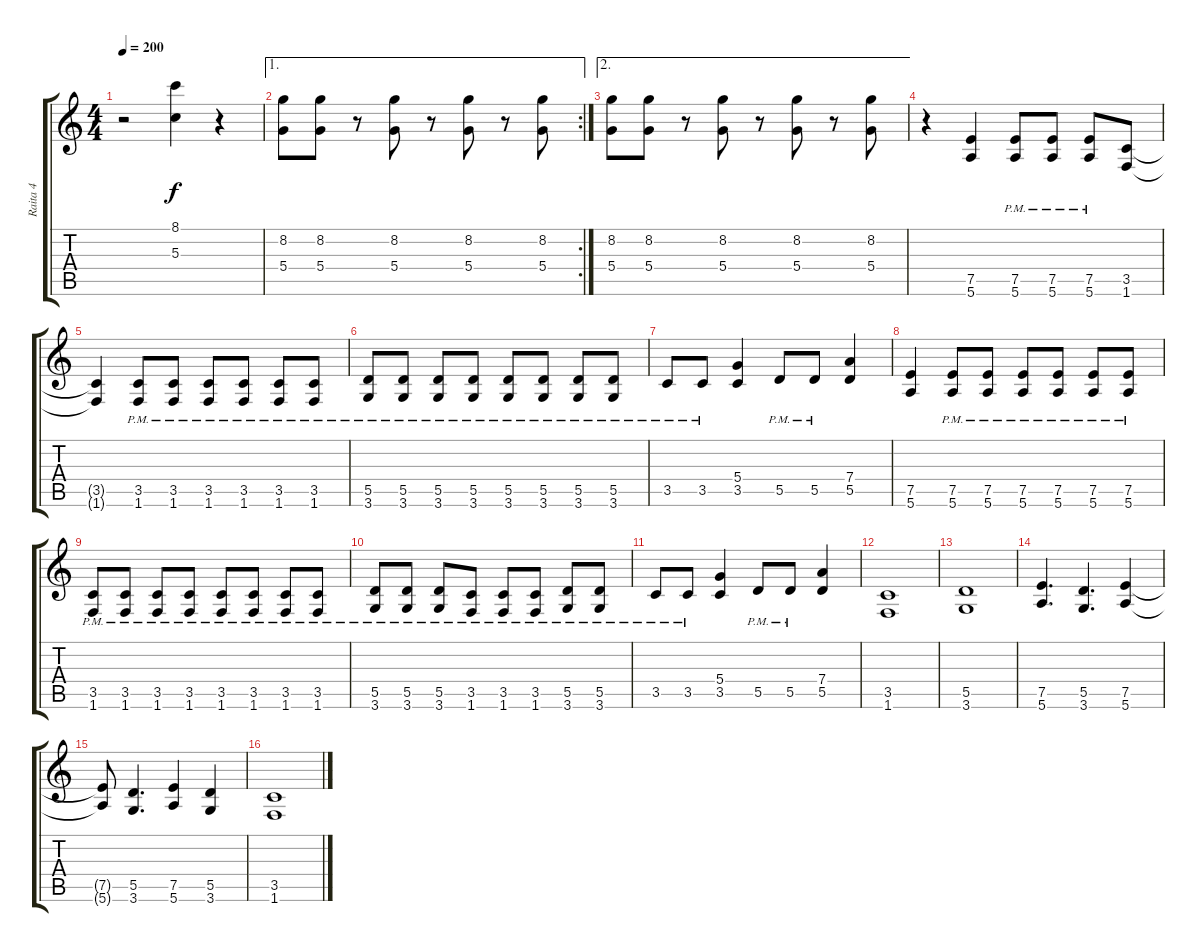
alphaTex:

\track ("Raita 4" "Raita 4") {instrument distortionguitar}
\staff {score tabs}
\tuning (E4 B3 G3 D3 A2 E2) {hide}
\ts (4 4)
\tempo 200
\clef g2
\ks c
r.2{dy f} (8.1 5.3).4 r.4 |
\ae 1
\rc 2
(8.2 5.4).8 (8.2 5.4).8 r.8 (8.2 5.4).8 r.8 (8.2 5.4).8 r.8 (8.2 5.4).8 |
\ae 2
(8.2 5.4).8 (8.2 5.4).8 r.8 (8.2 5.4).8 r.8 (8.2 5.4).8 r.8 (8.2 5.4).8 |
r.4 (7.5 5.6).4 (7.5{pm} 5.6{pm}).8 (7.5{pm} 5.6{pm}).8 (7.5{pm} 5.6{pm}).8 (3.5 1.6).8 |
(3.5{t} 1.6{t}).4 (3.5{pm} 1.6{pm}).8 (3.5{pm} 1.6{pm}).8 (3.5{pm} 1.6{pm}).8 (3.5{pm} 1.6{pm}).8 (3.5{pm} 1.6{pm}).8 (3.5{pm} 1.6{pm}).8 |
(5.5{pm} 3.6{pm}).8 (5.5{pm} 3.6{pm}).8 (5.5{pm} 3.6{pm}).8 (5.5{pm} 3.6{pm}).8 (5.5{pm} 3.6{pm}).8 (5.5{pm} 3.6{pm}).8 (5.5{pm} 3.6{pm}).8 (5.5{pm} 3.6{pm}).8 |
3.5{pm}.8 3.5{pm}.8 (5.4 3.5).4 5.5{pm}.8 5.5{pm}.8 (7.4 5.5).4 |
(7.5 5.6).4 (7.5{pm} 5.6{pm}).8 (7.5{pm} 5.6{pm}).8 (7.5{pm} 5.6{pm}).8 (7.5{pm} 5.6{pm}).8 (7.5{pm} 5.6{pm}).8 (7.5{pm} 5.6{pm}).8 |
(3.5{pm} 1.6{pm}).8 (3.5{pm} 1.6{pm}).8 (3.5{pm} 1.6{pm}).8 (3.5{pm} 1.6{pm}).8 (3.5{pm} 1.6{pm}).8 (3.5{pm} 1.6{pm}).8 (3.5{pm} 1.6{pm}).8 (3.5{pm} 1.6{pm}).8 |
(5.5{pm} 3.6{pm}).8 (5.5{pm} 3.6{pm}).8 (5.5{pm} 3.6{pm}).8 (3.5{pm} 1.6{pm}).8 (3.5{pm} 1.6{pm}).8 (3.5{pm} 1.6{pm}).8 (5.5{pm} 3.6{pm}).8 (5.5{pm} 3.6{pm}).8 |
3.5{pm}.8 3.5{pm}.8 (5.4 3.5).4 5.5{pm}.8 5.5{pm}.8 (7.4 5.5).4 |
(3.5 1.6).1 |
(5.5 3.6).1 |
(7.5 5.6).4{d} (5.5 3.6).4{d} (7.5 5.6).4 |
(7.5{t} 5.6{t}).8 (5.5 3.6).4{d} (7.5 5.6).4 (5.5 3.6).4 |
(3.5 1.6).1
